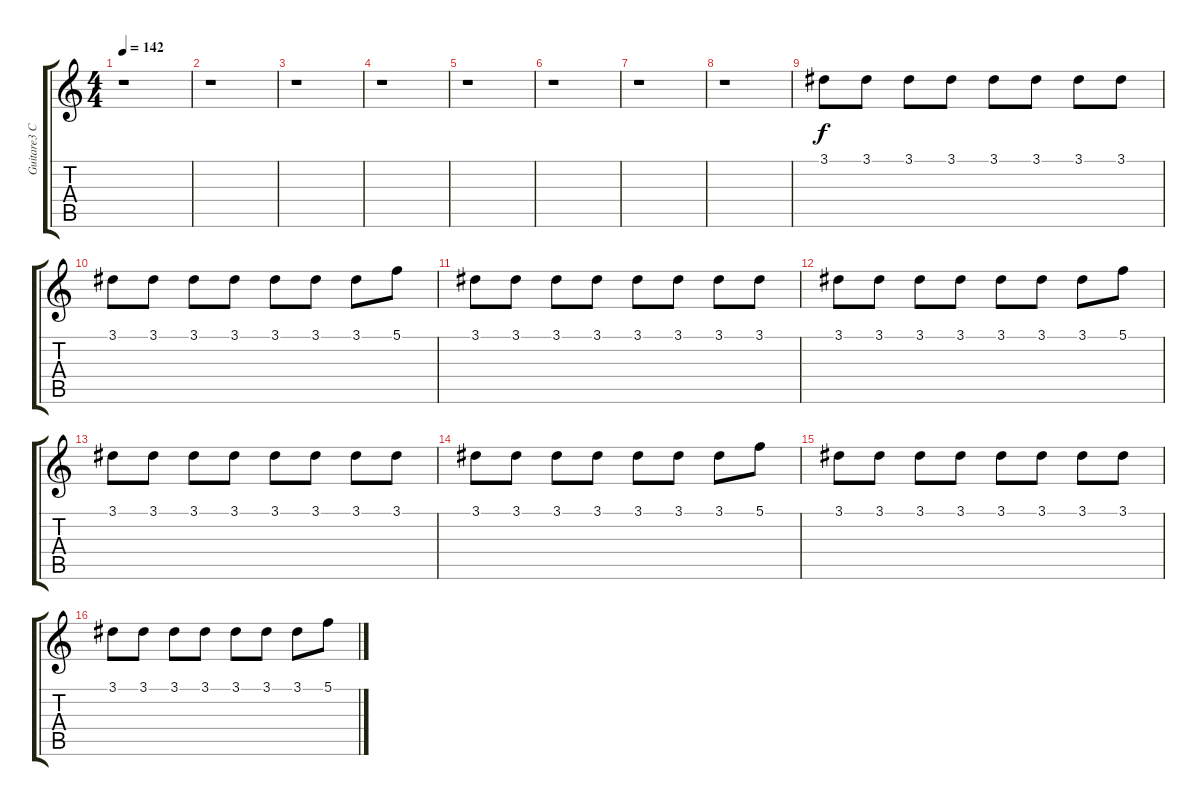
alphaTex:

\track ("Guitare3 C" "Guitare3 C") {instrument overdrivenguitar}
\staff {score tabs}
\tuning (C4 G3 Eb3 Bb2 F2 C2) {hide}
\ts (4 4)
\tempo 142
\clef g2
\ks c
r.1{dy f} |
r.1 |
r.1 |
r.1 |
r.1 |
r.1 |
r.1 |
r.1 |
3.1.8 3.1.8 3.1.8 3.1.8 3.1.8 3.1.8 3.1.8 3.1.8 |
3.1.8 3.1.8 3.1.8 3.1.8 3.1.8 3.1.8 3.1.8 5.1.8 |
3.1.8 3.1.8 3.1.8 3.1.8 3.1.8 3.1.8 3.1.8 3.1.8 |
3.1.8 3.1.8 3.1.8 3.1.8 3.1.8 3.1.8 3.1.8 5.1.8 |
3.1.8 3.1.8 3.1.8 3.1.8 3.1.8 3.1.8 3.1.8 3.1.8 |
3.1.8 3.1.8 3.1.8 3.1.8 3.1.8 3.1.8 3.1.8 5.1.8 |
3.1.8 3.1.8 3.1.8 3.1.8 3.1.8 3.1.8 3.1.8 3.1.8 |
3.1.8 3.1.8 3.1.8 3.1.8 3.1.8 3.1.8 3.1.8 5.1.8
